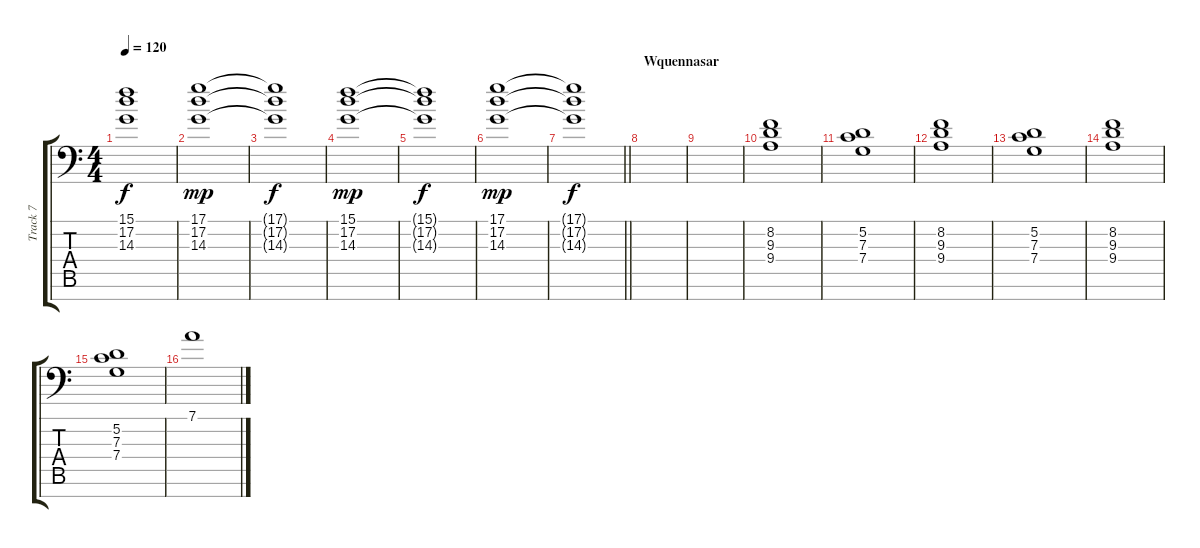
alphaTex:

\track ("Track 7" "Track 7") {instrument stringensemble1}
\staff {score tabs}
\tuning (D4 A3 F3 C3 G2 D2 G1) {hide}
\ts (4 4)
\tempo 120
\clef f4
\ks c
(15.1{t} 17.2{t} 14.3{t}).1{dy f} |
(17.1 17.2 14.3).1{dy mp} |
(17.1{t} 17.2{t} 14.3{t}).1{dy f} |
(15.1 17.2 14.3).1{dy mp} |
(15.1{t} 17.2{t} 14.3{t}).1{dy f} |
(17.1 17.2 14.3).1{dy mp} |
\barLineRight lightlight
(17.1{t} 17.2{t} 14.3{t}).1{dy f} |
\section ("" "Wquennasar")
|
|
(8.2 9.3 9.4).1 |
(5.2 7.3 7.4).1 |
(8.2 9.3 9.4).1 |
(5.2 7.3 7.4).1 |
(8.2 9.3 9.4).1 |
(5.2 7.3 7.4).1 |
7.1.1
